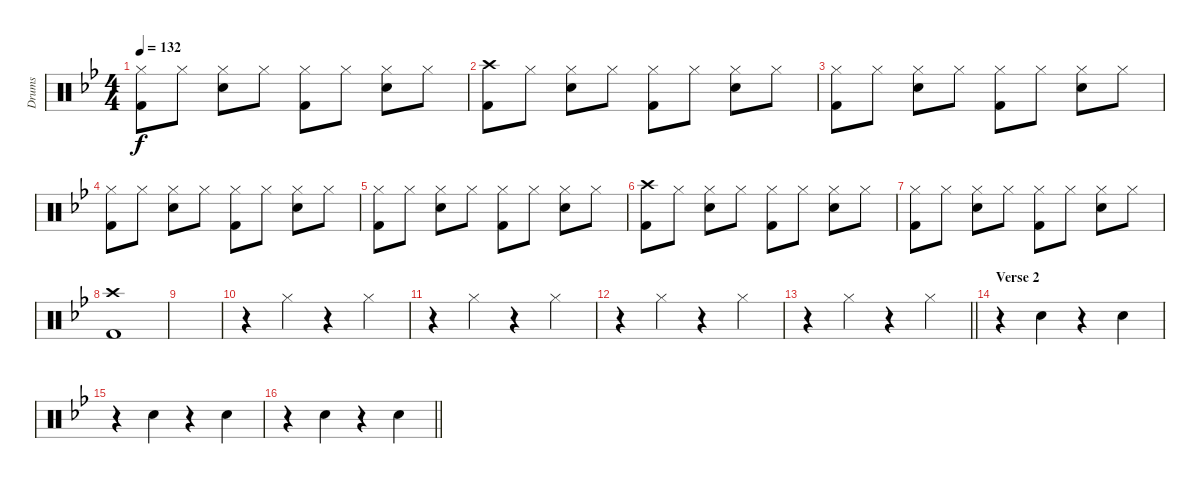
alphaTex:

\track ("Drums" "Drums") {instrument percussion}
\staff {score}
\articulation defaults
\ts (4 4)
\tempo 132
\clef neutral
\ks bb
("Hi-Hat (closed)" "Kick (hit) 2").8{dy f} "Hi-Hat (closed)".8 ("Hi-Hat (closed)" "Snare (hit) 2").8 "Hi-Hat (closed)".8 ("Hi-Hat (closed)" "Kick (hit) 2").8 "Hi-Hat (closed)".8 ("Hi-Hat (closed)" "Snare (hit) 2").8 "Hi-Hat (closed)".8 |
("Crash high (hit)" "Kick (hit) 2").8 "Hi-Hat (closed)".8 ("Hi-Hat (closed)" "Snare (hit) 2").8 "Hi-Hat (closed)".8 ("Hi-Hat (closed)" "Kick (hit) 2").8 "Hi-Hat (closed)".8 ("Hi-Hat (closed)" "Snare (hit) 2").8 "Hi-Hat (closed)".8 |
("Hi-Hat (closed)" "Kick (hit) 2").8 "Hi-Hat (closed)".8 ("Hi-Hat (closed)" "Snare (hit) 2").8 "Hi-Hat (closed)".8 ("Hi-Hat (closed)" "Kick (hit) 2").8 "Hi-Hat (closed)".8 ("Hi-Hat (closed)" "Snare (hit) 2").8 "Hi-Hat (closed)".8 |
("Hi-Hat (closed)" "Kick (hit) 2").8 "Hi-Hat (closed)".8 ("Hi-Hat (closed)" "Snare (hit) 2").8 "Hi-Hat (closed)".8 ("Hi-Hat (closed)" "Kick (hit) 2").8 "Hi-Hat (closed)".8 ("Hi-Hat (closed)" "Snare (hit) 2").8 "Hi-Hat (closed)".8 |
("Hi-Hat (closed)" "Kick (hit) 2").8 "Hi-Hat (closed)".8 ("Hi-Hat (closed)" "Snare (hit) 2").8 "Hi-Hat (closed)".8 ("Hi-Hat (closed)" "Kick (hit) 2").8 "Hi-Hat (closed)".8 ("Hi-Hat (closed)" "Snare (hit) 2").8 "Hi-Hat (closed)".8 |
("Crash high (hit)" "Kick (hit) 2").8 "Hi-Hat (closed)".8 ("Hi-Hat (closed)" "Snare (hit) 2").8 "Hi-Hat (closed)".8 ("Hi-Hat (closed)" "Kick (hit) 2").8 "Hi-Hat (closed)".8 ("Hi-Hat (closed)" "Snare (hit) 2").8 "Hi-Hat (closed)".8 |
("Hi-Hat (closed)" "Kick (hit) 2").8 "Hi-Hat (closed)".8 ("Hi-Hat (closed)" "Snare (hit) 2").8 "Hi-Hat (closed)".8 ("Hi-Hat (closed)" "Kick (hit) 2").8 "Hi-Hat (closed)".8 ("Hi-Hat (closed)" "Snare (hit) 2").8 "Hi-Hat (closed)".8 |
("Crash high (hit)" "Kick (hit) 2").1 |
|
r.4 "Hi-Hat (closed)".4 r.4 "Hi-Hat (closed)".4 |
r.4 "Hi-Hat (closed)".4 r.4 "Hi-Hat (closed)".4 |
r.4 "Hi-Hat (closed)".4 r.4 "Hi-Hat (closed)".4 |
\barLineRight lightlight
r.4 "Hi-Hat (closed)".4 r.4 "Hi-Hat (closed)".4 |
\section ("" "Verse 2")
r.4 "Snare (hit) 2".4 r.4 "Snare (hit) 2".4 |
r.4 "Snare (hit) 2".4 r.4 "Snare (hit) 2".4 |
\barLineRight lightlight
r.4 "Snare (hit) 2".4 r.4 "Snare (hit) 2".4
